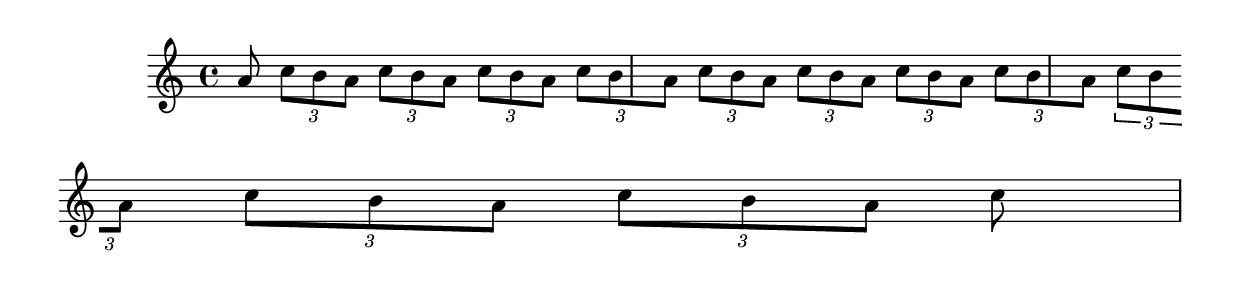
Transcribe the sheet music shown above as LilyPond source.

%% Do not edit this file; it is auto-generated from LSR http://lsr.dsi.unimi.it
%% This file is in the public domain.
\version "2.11.38"

\header {
  lsrtags = "rhythms"
 texidoc = "
This artificial example shows how both manual and automatic line breaks
may be permitted to within a beamed tuplet. Note that such off-beat
tuplets have to be beamed manually.
" }
% begin verbatim
\relative c'' {
 a8
 \repeat unfold 8 {\times 2/3 { c[ b a]}}
 % Insert a manual line break within a tuplet
 \times 2/3 { c[ b \bar "" \break a]}
 \repeat unfold 2 {\times 2/3 { c[ b a]}}
 c8
}
\layout {
 \context {
   \Voice
   % Permit line breaks within tuplets
   \remove "Forbid_line_break_engraver"
   % Allow beams to be broken at line breaks
   \override Beam #'breakable = ##t
 }
}
